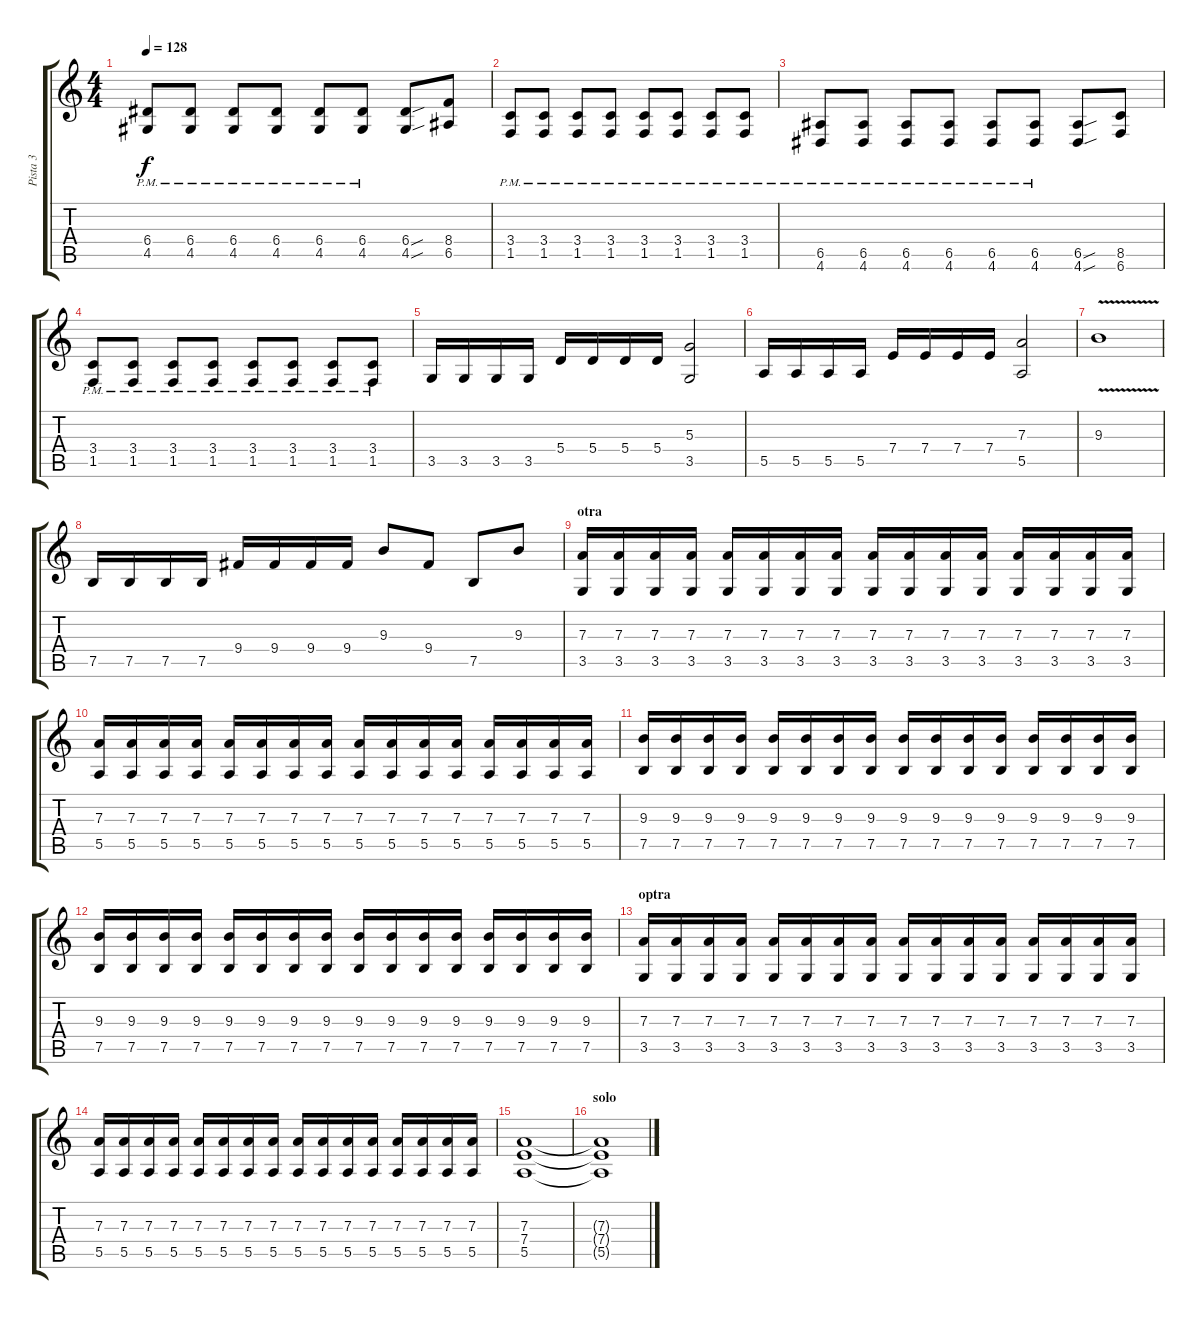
\track ("Pista 3" "Pista 3") {instrument distortionguitar}
\staff {score tabs}
\tuning (B3 Gb3 D3 A2 E2 B1) {hide}
\ts (4 4)
\tempo 128
\clef g2
\ks c
(6.4{pm} 4.5{pm}).8{dy f} (6.4{pm} 4.5{pm}).8 (6.4{pm} 4.5{pm}).8 (6.4{pm} 4.5{pm}).8 (6.4{pm} 4.5{pm}).8 (6.4{pm} 4.5{pm}).8 (6.4{sou} 4.5{sou}).8 (8.4 6.5).8 |
(3.4{pm} 1.5{pm}).8 (3.4{pm} 1.5{pm}).8 (3.4{pm} 1.5{pm}).8 (3.4{pm} 1.5{pm}).8 (3.4{pm} 1.5{pm}).8 (3.4{pm} 1.5{pm}).8 (3.4{pm} 1.5{pm}).8 (3.4{pm} 1.5{pm}).8 |
(6.5{pm} 4.6{pm}).8 (6.5{pm} 4.6{pm}).8 (6.5{pm} 4.6{pm}).8 (6.5{pm} 4.6{pm}).8 (6.5{pm} 4.6{pm}).8 (6.5{pm} 4.6{pm}).8 (6.5{sou} 4.6{sou}).8 (8.5 6.6).8 |
(3.4{pm} 1.5{pm}).8 (3.4{pm} 1.5{pm}).8 (3.4{pm} 1.5{pm}).8 (3.4{pm} 1.5{pm}).8 (3.4{pm} 1.5{pm}).8 (3.4{pm} 1.5{pm}).8 (3.4{pm} 1.5{pm}).8 (3.4{pm} 1.5{pm}).8 |
3.5.16 3.5.16 3.5.16 3.5.16 5.4.16 5.4.16 5.4.16 5.4.16 (5.3 3.5).2 |
5.5.16 5.5.16 5.5.16 5.5.16 7.4.16 7.4.16 7.4.16 7.4.16 (7.3 5.5).2 |
9.3{v}.1 |
7.5.16 7.5.16 7.5.16 7.5.16 9.4.16 9.4.16 9.4.16 9.4.16 9.3.8 9.4.8 7.5.8 9.3.8 |
\section ("" "otra")
(7.3 3.5).16 (7.3 3.5).16 (7.3 3.5).16 (7.3 3.5).16 (7.3 3.5).16 (7.3 3.5).16 (7.3 3.5).16 (7.3 3.5).16 (7.3 3.5).16 (7.3 3.5).16 (7.3 3.5).16 (7.3 3.5).16 (7.3 3.5).16 (7.3 3.5).16 (7.3 3.5).16 (7.3 3.5).16 |
(7.3 5.5).16 (7.3 5.5).16 (7.3 5.5).16 (7.3 5.5).16 (7.3 5.5).16 (7.3 5.5).16 (7.3 5.5).16 (7.3 5.5).16 (7.3 5.5).16 (7.3 5.5).16 (7.3 5.5).16 (7.3 5.5).16 (7.3 5.5).16 (7.3 5.5).16 (7.3 5.5).16 (7.3 5.5).16 |
(9.3 7.5).16 (9.3 7.5).16 (9.3 7.5).16 (9.3 7.5).16 (9.3 7.5).16 (9.3 7.5).16 (9.3 7.5).16 (9.3 7.5).16 (9.3 7.5).16 (9.3 7.5).16 (9.3 7.5).16 (9.3 7.5).16 (9.3 7.5).16 (9.3 7.5).16 (9.3 7.5).16 (9.3 7.5).16 |
(9.3 7.5).16 (9.3 7.5).16 (9.3 7.5).16 (9.3 7.5).16 (9.3 7.5).16 (9.3 7.5).16 (9.3 7.5).16 (9.3 7.5).16 (9.3 7.5).16 (9.3 7.5).16 (9.3 7.5).16 (9.3 7.5).16 (9.3 7.5).16 (9.3 7.5).16 (9.3 7.5).16 (9.3 7.5).16 |
\section ("" "optra")
(7.3 3.5).16 (7.3 3.5).16 (7.3 3.5).16 (7.3 3.5).16 (7.3 3.5).16 (7.3 3.5).16 (7.3 3.5).16 (7.3 3.5).16 (7.3 3.5).16 (7.3 3.5).16 (7.3 3.5).16 (7.3 3.5).16 (7.3 3.5).16 (7.3 3.5).16 (7.3 3.5).16 (7.3 3.5).16 |
(7.3 5.5).16 (7.3 5.5).16 (7.3 5.5).16 (7.3 5.5).16 (7.3 5.5).16 (7.3 5.5).16 (7.3 5.5).16 (7.3 5.5).16 (7.3 5.5).16 (7.3 5.5).16 (7.3 5.5).16 (7.3 5.5).16 (7.3 5.5).16 (7.3 5.5).16 (7.3 5.5).16 (7.3 5.5).16 |
(7.3 7.4 5.5).1 |
\section ("" "solo")
(7.3{t} 7.4{t} 5.5{t}).1
